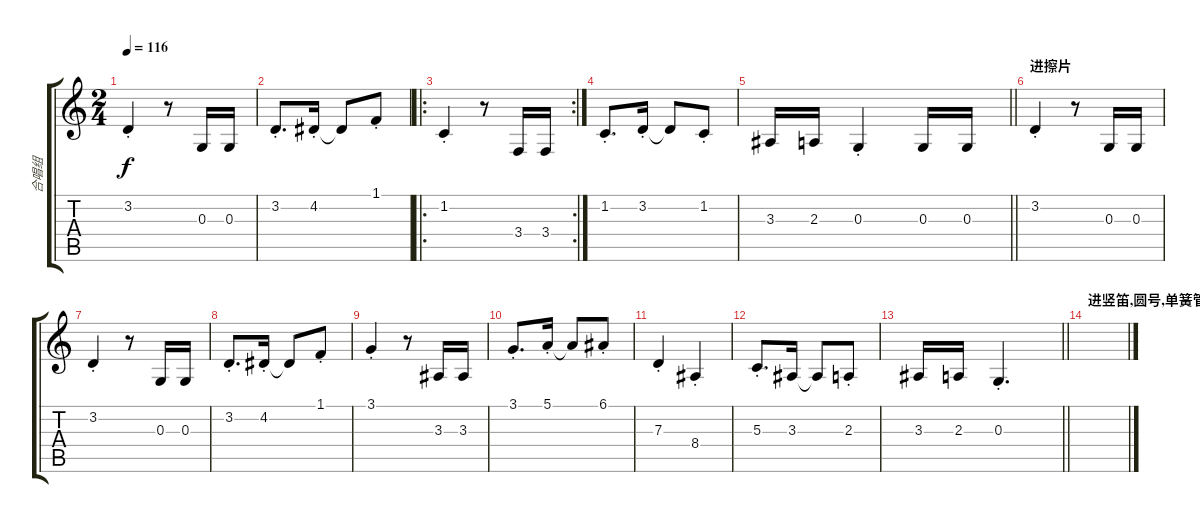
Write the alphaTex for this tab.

\track ("合唱组" "合唱组") {instrument choiraahs}
\staff {score tabs}
\tuning (E4 B3 G3 D3 A2 E2) {hide}
\ts (2 4)
\tempo 116
\clef g2
\ks c
3.2{st}.4{dy f} r.8 0.3.16 0.3.16 |
3.2{st}.8{d} 4.2{st}.16 4.2{t}.8 1.1{st}.8 |
\ro
\rc 2
1.2{st}.4 r.8 3.4.16 3.4.16 |
1.2{st}.8{d} 3.2{st}.16 3.2{t}.8 1.2{st}.8 |
\barLineRight lightlight
3.3.16 2.3.16 0.3{st}.4 0.3.16 0.3.16 |
\section ("" "进擦片")
3.2{st}.4 r.8 0.3.16 0.3.16 |
3.2{st}.4 r.8 0.3.16 0.3.16 |
3.2{st}.8{d} 4.2{st}.16 4.2{t}.8 1.1{st}.8 |
3.1{st}.4 r.8 3.3.16 3.3.16 |
3.1{st}.8{d} 5.1{st}.16 5.1{t}.8 6.1{st}.8 |
7.3{st}.4 8.4{st}.4 |
5.3{st}.8{d} 3.3.16 3.3{t}.8 2.3{st}.8 |
\barLineRight lightlight
3.3.16 2.3.16 0.3{st}.4{d} |
\section ("" "进竖笛,圆号,单簧管")
